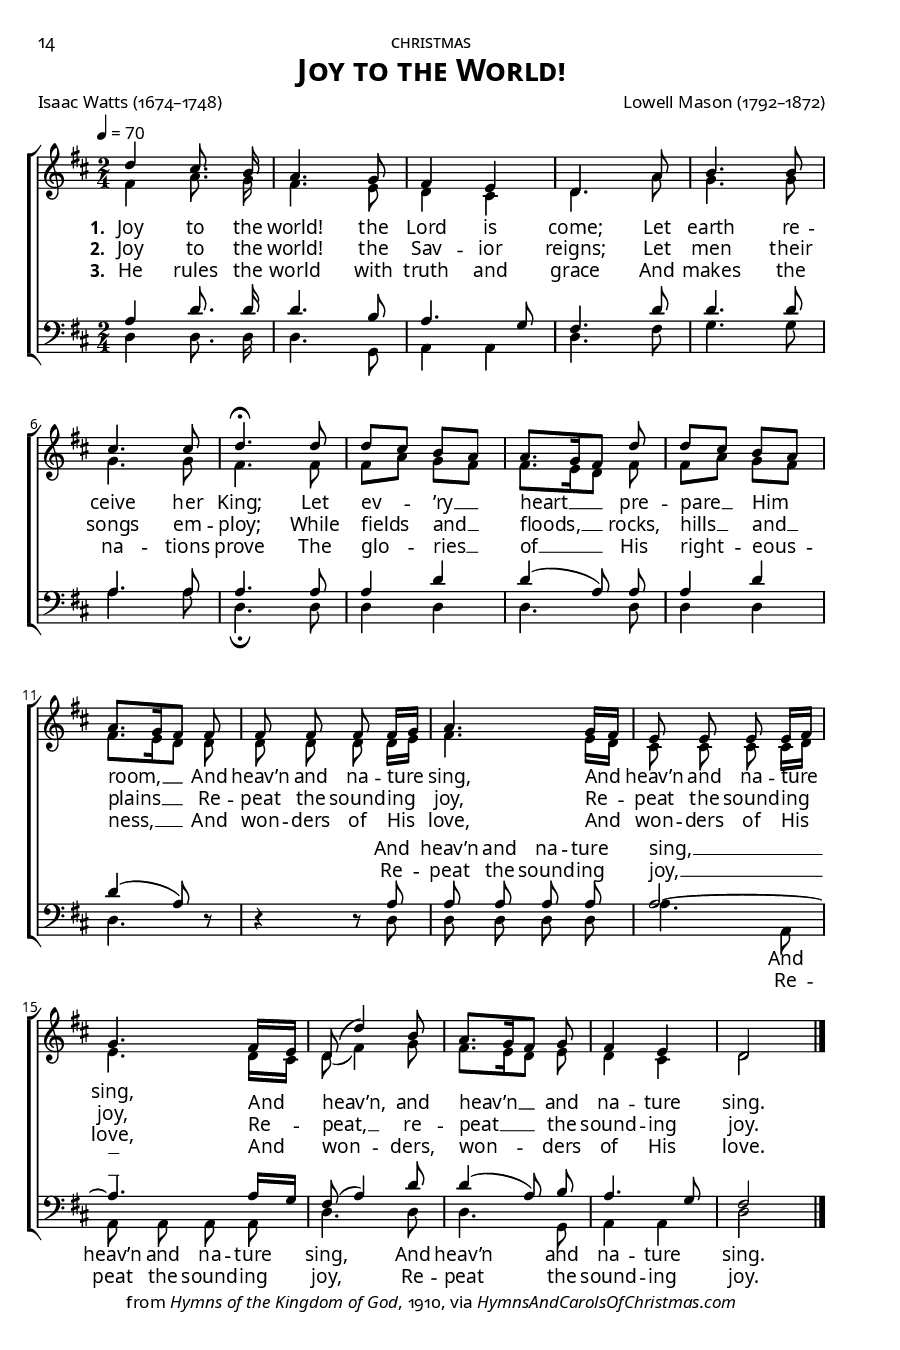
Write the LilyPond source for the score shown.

\version "2.14.2"
\include "util.ly"
\header {
  title = \markup{\override #'(font-name . "Garamond Premier Pro Semibold"){ \abs-fontsize #15 \smallCapsOldStyle"Joy to the World!"}}
  poet = \markup\oldStyleNum"Isaac Watts (1674–1748)"
  composer = \markup\oldStyleNum"Lowell Mason (1792–1872)"
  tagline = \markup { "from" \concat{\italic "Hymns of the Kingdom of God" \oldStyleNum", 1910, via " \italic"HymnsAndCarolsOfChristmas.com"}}
}
\paper {
  paper-height = 9\in
  paper-width = 6\in
  indent = 0\in
  %system-system-spacing = #'((basic-distance . 10) (padding . 0))
  system-system-spacing =
    #'((basic-distance . 0)
       (minimum-distance . 0)
       (padding . -5)
       (stretchability . 100))
  ragged-last-bottom = ##f
  ragged-bottom = ##f
  two-sided = ##t
  inner-margin = 0.5\in
  outer-margin = 0.25\in
  top-margin = 0.25\in
  bottom-margin = 0.25\in
  first-page-number = #014
  print-first-page-number = ##t
  headerLine = \markup{\override #'(font-name . "Garamond Premier Pro") \smallCapsOldStyle"christmas"}
  oddHeaderMarkup = \markup\fill-line{
     \override #'(font-name . "Garamond Premier Pro")\abs-fontsize #8.5
     \combine 
        \fill-line{"" \on-the-fly #print-page-number-check-first
        \oldStylePageNum""
        }
        \fill-line{\headerLine}
  }
  evenHeaderMarkup = \markup {
     \override #'(font-name . "Garamond Premier Pro")\abs-fontsize #8.5
     \combine
        \on-the-fly #print-page-number-check-first
        \oldStylePageNum""
        \fill-line{\headerLine}
  }
}
#(set-global-staff-size 15) \paper{ #(define fonts (make-pango-font-tree "GoudyOlSt BT" "Garamond Premier Pro" "Garamond Premier Pro" (/ 15 20))) }
global = {
  \key d \major
  \time 2/4
  \autoBeamOff
  \override DynamicLineSpanner #'staff-padding = #0.0
  \override DynamicLineSpanner #'Y-extent = #'(0.5 . 1)
}

sopMusic = \relative c'' {
  \tempo 4 = 70
  d4 cis8.\noBeam b16 |
  a4. g8 |
  fis4 e |
  d4. a'8 |
  b4. b8 | \break
  
  cis4. cis8 |
  d4.\fermata d8 |
  d[ cis] b[ a] |
  a8.[ g16 fis8] d' |
  d[ cis] b[ a] | \break
  
  a8.[ g16 fis8] fis |
  fis\noBeam fis\noBeam fis\noBeam fis16[ g] |
  a4. g16[ fis] |
  e8\noBeam e\noBeam e\noBeam e16[ fis] | \break
  
  g4. fis16[ e] |
  d8( d'4) b8 |
  a8.[ g16 fis8] g |
  fis4 e |
  d2 \bar "|."
}
sopWords = \lyricmode {
  
}

altoMusic = \relative c' {
  fis4 a8.\noBeam g16 |
  fis4. e8 |
  d4 cis |
  d4. a'8 |
  g4. g8 |
  
  g4. g8 |
  fis4. fis8 |
  fis8[ a] g[ fis] |
  fis8.[ e16 d8] fis |
  fis[ a] g[ fis] |
  
  fis8.[ e16 d8] d |
  d\noBeam d\noBeam d\noBeam d16[ e] |
  fis4. e16[ d] |
  cis8\noBeam cis\noBeam cis\noBeam cis16[ d] |
  
  e4. d16[ cis] |
  d8( fis4) g8 |
  fis8.[ e16 d8] e8 |
  d4 cis |
  d2
}
altoWords = \lyricmode {
  \dropLyricsV
  \set stanza = #"1. "
  Joy to the world! the Lord is come; Let earth re -- ceive her King; Let ev -- ’ry __ heart __ pre -- pare __ Him
  \raiseLyrics
  room, __
  And heav’n and na -- ture sing,
  And heav’n and na -- ture sing,
  \dropLyricsXV
  And heav’n, and heav’n __ and na -- ture sing.
}
altoWordsII = \lyricmode {
  \dropLyricsV
  \set stanza = #"2. "
  Joy to the world! the Sav -- ior reigns; Let men their songs em -- ploy;
  While fields and __ floods, __ rocks, hills __ and __
  \raiseLyrics
  plains __
  
  Re -- peat the sound -- ing joy,
  Re -- peat the sound -- ing joy,
  \dropLyricsXV
  Re -- peat, __ re -- peat __ the sound -- ing joy.
}
altoWordsIII = \lyricmode {
  \dropLyricsV
  \set stanza = #"3. "
  He rules the world with truth and grace And makes the na -- tions prove The glo -- ries __ of __ His right -- eous --
  \raiseLyrics
  ness, __
  
  And won -- ders of His love,  
  And won -- ders of His love,
  \dropLyricsXV
  And won -- ders, won -- ders of His love.
}
altoWordsIV = \lyricmode {
}

tenorMusic = \relative c' {
  a4 d8.\noBeam d16 |
  d4. b8 |
  a4. g8 |
  fis4. d'8 |
  d4. d8 |
  
  a4. a8 |
  a4. a8 |
  a4 d |
  d( a8)\noBeam a8 |
  a4 d |
  
  d( a8) d,\rest |
  d4\rest d8\rest a' |
  a\noBeam a\noBeam a\noBeam a\noBeam |
  a2~ |
  
  a4. a16[ g] |
  fis8( a4) d8 |
  d4( a8)\noBeam b |
  a4. g8 |
  fis2
}
tenorWords = \lyricmode {
  \repeat unfold 22 { \skip 1 }
  And heav’n and na -- ture sing, __
}
tenorWordsII = \lyricmode {
  \repeat unfold 22 { \skip 1 }
  Re -- peat the sound -- ing joy, __
}
tenorWordsIII = \lyricmode {
  \repeat unfold 22 { \skip 1 }
  And won -- ders of His love, __
}

bassMusic = \relative c {
  d4 d8.\noBeam d16 |
  d4. g,8 |
  a4 a |
  d4. fis8 |
  g4. g8 |
  
  a4. a8 |
  d,4.\fermata d8 |
  d4 d |
  d4. d8 |
  d4 d |
  
  d4. s8 |
  s4. d8 |
  d\noBeam d\noBeam d\noBeam d\noBeam |
  a'4. a,8 |
  
  a8\noBeam a\noBeam a\noBeam a\noBeam |
  d4. d8 |
  d4. g,8 |
  a4 a |
  d2
}
bassWords = \lyricmode {
  \repeat unfold 28 { \skip 1 }
  And heav’n and na -- ture sing,
  And heav’n and na -- ture sing.
}
bassWordsII = \lyricmode {
  \repeat unfold 28 { \skip 1 }
  Re -- peat the sound -- ing joy,
  Re -- peat the sound -- ing joy.
}
bassWordsIII = \lyricmode {
  \repeat unfold 28 { \skip 1 }
  And won -- ders of His love,
  And won -- ders of His love.
}

\score {
  <<
   \new ChoirStaff <<
%    \new Lyrics = sopranos \with { \override VerticalAxisGroup #'nonstaff-relatedstaff-spacing = #'((basic-distance . 1)) }
    \new Staff = women <<
      \new Voice = "sopranos" { \voiceOne << \global \sopMusic >> }
      \new Voice = "altos" { \voiceTwo << \global \altoMusic >> }
    >>
    \new Lyrics \with { alignAboveContext = #"women" \override VerticalAxisGroup #'nonstaff-relatedstaff-spacing = #'((basic-distance . 1))} \lyricsto "sopranos" \sopWords
    \new Lyrics = "altosIV"  \with { alignBelowContext = #"women" } \lyricsto "altos" \altoWordsIV
    \new Lyrics = "altosIII"  \with { alignBelowContext = #"women" } \lyricsto "altos" \altoWordsIII
    \new Lyrics = "altosII"  \with { alignBelowContext = #"women" } \lyricsto "altos" \altoWordsII
    \new Lyrics = "altos"  \with { alignBelowContext = #"women" \override VerticalAxisGroup #'nonstaff-relatedstaff-spacing = #'((basic-distance . 1))} \lyricsto "altos" \altoWords
   \new Staff = men <<
      \clef bass
      \new Voice = "tenors" { \voiceOne << \global \tenorMusic >> }
      \new Voice = "basses" { \voiceTwo << \global \bassMusic >> }
    >>
    \new Lyrics \with { alignAboveContext = #"men" \override VerticalAxisGroup #'nonstaff-relatedstaff-spacing = #'((basic-distance . 1)) } \lyricsto "tenors" \tenorWords
    \new Lyrics \with { alignAboveContext = #"men" \override VerticalAxisGroup #'nonstaff-relatedstaff-spacing = #'((basic-distance . 1)) } \lyricsto "tenors" \tenorWordsII
%    \new Lyrics \with { alignAboveContext = #"men" \override VerticalAxisGroup #'nonstaff-relatedstaff-spacing = #'((basic-distance . 1)) } \lyricsto "tenors" \tenorWordsIII
%    \new Lyrics \with { alignBelowContext = #"men" \override VerticalAxisGroup #'nonstaff-relatedstaff-spacing = #'((basic-distance . 1)) } \lyricsto "basses" \bassWordsIII
    \new Lyrics \with { alignBelowContext = #"men" \override VerticalAxisGroup #'nonstaff-relatedstaff-spacing = #'((basic-distance . 1)) } \lyricsto "basses" \bassWordsII
    \new Lyrics \with { alignBelowContext = #"men" \override VerticalAxisGroup #'nonstaff-relatedstaff-spacing = #'((basic-distance . 1)) } \lyricsto "basses" \bassWords
  >>
%    \new PianoStaff << \new Staff { \new Voice { \pianoRH } } \new Staff { \clef "bass" \pianoLH } >>
  >>
  \layout {
    \context {
      \Score
      %\override SpacingSpanner #'base-shortest-duration = #(ly:make-moment 1 8)
      %\override SpacingSpanner #'common-shortest-duration = #(ly:make-moment 1 4)
    }
    \context {
      % Remove all empty staves
      % \Staff \RemoveEmptyStaves \override VerticalAxisGroup #'remove-first = ##t
    }
  }
  \midi {
    \tempo 4 = 70
    \set Staff.midiInstrument = "flute"
  
    \context {
      \Voice
      \remove "Dynamic_performer"
    }
  }
}
